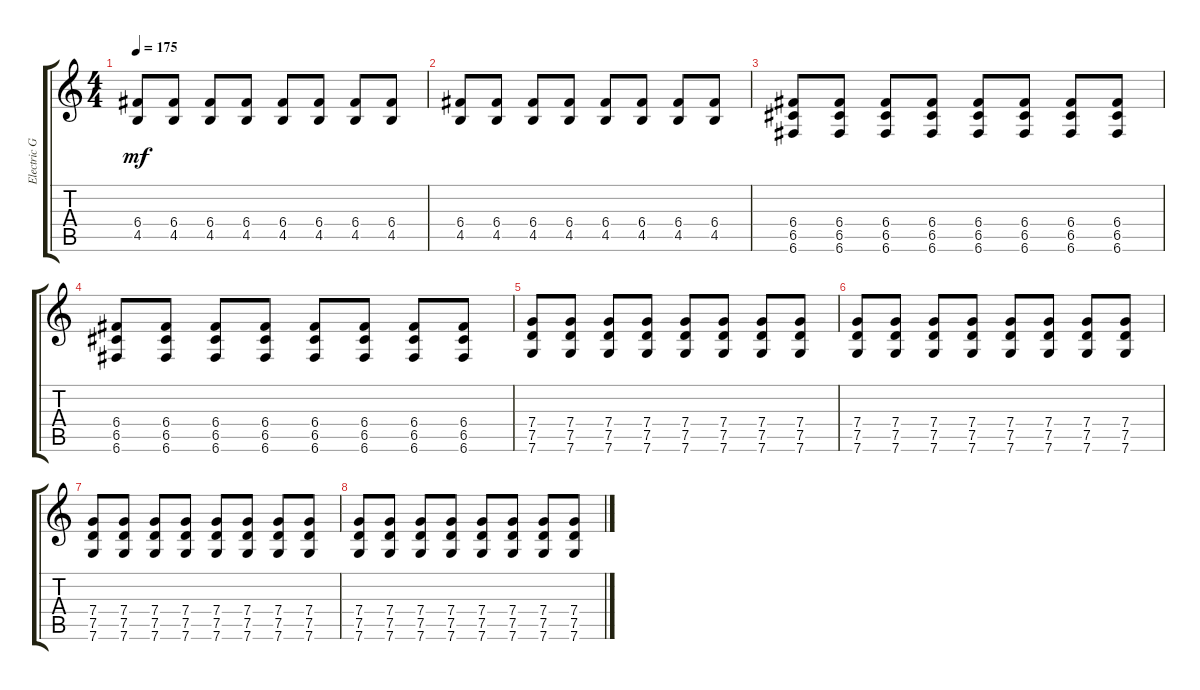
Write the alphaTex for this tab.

\track ("Electric Guitar" "Electric G") {instrument electricguitarclean}
\staff {score tabs}
\tuning (D4 A3 F3 C3 G2 C2) {hide}
\ts (4 4)
\tempo 175
\clef g2
\ks c
(6.4 4.5).8{dy mf} (6.4 4.5).8 (6.4 4.5).8 (6.4 4.5).8 (6.4 4.5).8 (6.4 4.5).8 (6.4 4.5).8 (6.4 4.5).8 |
(6.4 4.5).8 (6.4 4.5).8 (6.4 4.5).8 (6.4 4.5).8 (6.4 4.5).8 (6.4 4.5).8 (6.4 4.5).8 (6.4 4.5).8 |
(6.4 6.5 6.6).8 (6.4 6.5 6.6).8 (6.4 6.5 6.6).8 (6.4 6.5 6.6).8 (6.4 6.5 6.6).8 (6.4 6.5 6.6).8 (6.4 6.5 6.6).8 (6.4 6.5 6.6).8 |
(6.4 6.5 6.6).8 (6.4 6.5 6.6).8 (6.4 6.5 6.6).8 (6.4 6.5 6.6).8 (6.4 6.5 6.6).8 (6.4 6.5 6.6).8 (6.4 6.5 6.6).8 (6.4 6.5 6.6).8 |
(7.4 7.5 7.6).8 (7.4 7.5 7.6).8 (7.4 7.5 7.6).8 (7.4 7.5 7.6).8 (7.4 7.5 7.6).8 (7.4 7.5 7.6).8 (7.4 7.5 7.6).8 (7.4 7.5 7.6).8 |
(7.4 7.5 7.6).8 (7.4 7.5 7.6).8 (7.4 7.5 7.6).8 (7.4 7.5 7.6).8 (7.4 7.5 7.6).8 (7.4 7.5 7.6).8 (7.4 7.5 7.6).8 (7.4 7.5 7.6).8 |
(7.4 7.5 7.6).8 (7.4 7.5 7.6).8 (7.4 7.5 7.6).8 (7.4 7.5 7.6).8 (7.4 7.5 7.6).8 (7.4 7.5 7.6).8 (7.4 7.5 7.6).8 (7.4 7.5 7.6).8 |
(7.4 7.5 7.6).8 (7.4 7.5 7.6).8 (7.4 7.5 7.6).8 (7.4 7.5 7.6).8 (7.4 7.5 7.6).8 (7.4 7.5 7.6).8 (7.4 7.5 7.6).8 (7.4 7.5 7.6).8
